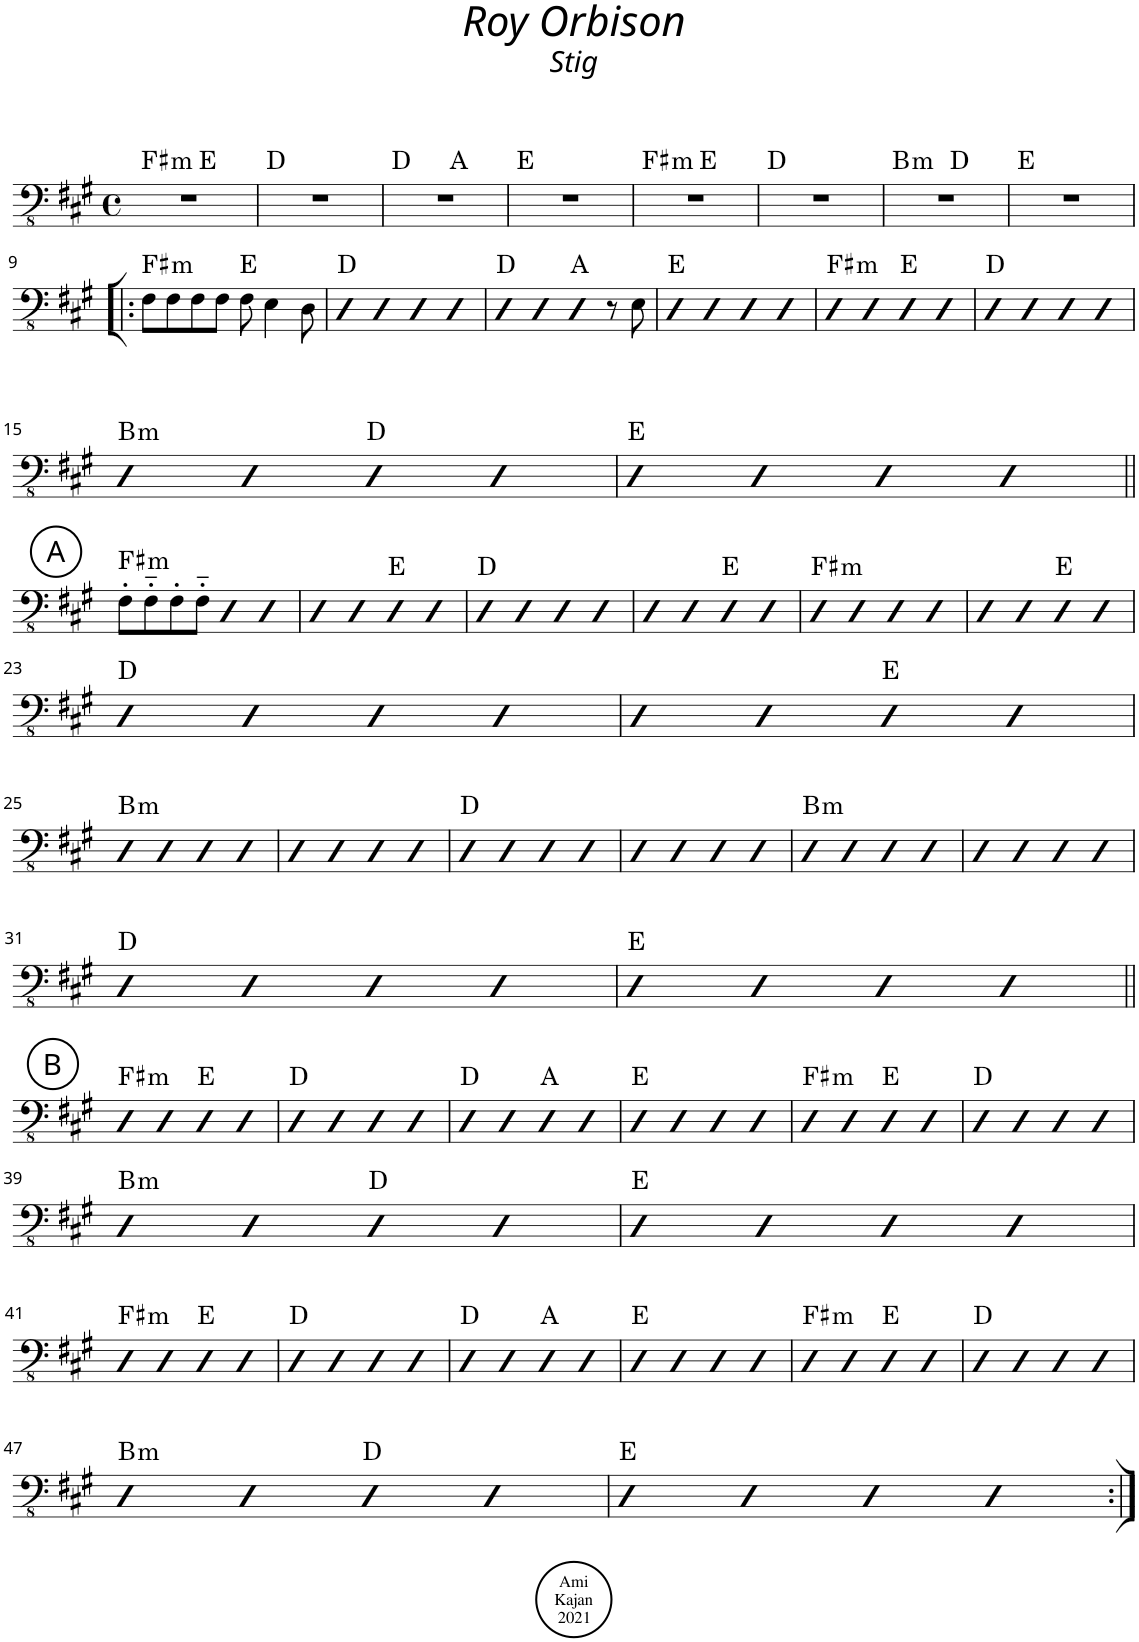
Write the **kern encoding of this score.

**kern	**harte
*part1	*part1
*staff1	*
*I"Acoustic Bass	*
*I'Bass	*
*clefFv4	*
*k[f#c#g#]	*
*M4/4	*
*met(c)	*
=1	=1
!	!LO:H:kt=m
*^	*
1r	2ryy	F#:min
.	2ryy	E:maj
*v	*v	*
=2	=2
1r	D:maj
=3	=3
*^	*
1r	2ryy	D:maj
.	2ryy	A:maj
*v	*v	*
=4	=4
1r	E:maj
=5	=5
!	!LO:H:kt=m
*^	*
1r	2ryy	F#:min
.	2ryy	E:maj
*v	*v	*
=6	=6
1r	D:maj
=7	=7
!	!LO:H:kt=m
*^	*
1r	2ryy	B:min
.	2ryy	D:maj
*v	*v	*
=8	=8
1r	E:maj
!!LO:LB:g=z
=9!|:	=9!|:
!	!LO:H:kt=m
8FF#\L	F#:min
8FF#\	.
8FF#\	.
8FF#\J	.
8FF#\	E:maj
4EE\	.
8DD\	.
=10	=10
4CC#	D:maj
4CC#	.
4CC#	.
4CC#	.
=11	=11
4CC#	D:maj
4CC#	.
4CC#	A:maj
8r	.
8EE\	.
=12	=12
4CC#	E:maj
4CC#	.
4CC#	.
4CC#	.
=13	=13
!	!LO:H:kt=m
4CC#	F#:min
4CC#	.
4CC#	E:maj
4CC#	.
=14	=14
4CC#	D:maj
4CC#	.
4CC#	.
4CC#	.
!!LO:LB:g=z
=15	=15
!	!LO:H:kt=m
4CC#	B:min
4CC#	.
4CC#	D:maj
4CC#	.
=16	=16
4CC#	E:maj
4CC#	.
4CC#	.
4CC#	.
!!LO:LB:g=z
!!LO:REH:place=s1:a:cj:enc=circle:fs=14:t=A
=17||	=17||
!	!LO:H:kt=m
8FF#'\L	F#:min
8FF#'~\	.
8FF#'\	.
8FF#'~\J	.
4CC#	.
4CC#	.
=18	=18
4CC#	.
4CC#	.
4CC#	E:maj
4CC#	.
=19	=19
4CC#	D:maj
4CC#	.
4CC#	.
4CC#	.
=20	=20
4CC#	.
4CC#	.
4CC#	E:maj
4CC#	.
=21	=21
!	!LO:H:kt=m
4CC#	F#:min
4CC#	.
4CC#	.
4CC#	.
=22	=22
4CC#	.
4CC#	.
4CC#	E:maj
4CC#	.
!!LO:LB:g=z
=23	=23
4CC#	D:maj
4CC#	.
4CC#	.
4CC#	.
=24	=24
4CC#	.
4CC#	.
4CC#	E:maj
4CC#	.
!!LO:LB:g=z
=25	=25
!	!LO:H:kt=m
4CC#	B:min
4CC#	.
4CC#	.
4CC#	.
=26	=26
4CC#	.
4CC#	.
4CC#	.
4CC#	.
=27	=27
4CC#	D:maj
4CC#	.
4CC#	.
4CC#	.
=28	=28
4CC#	.
4CC#	.
4CC#	.
4CC#	.
=29	=29
!	!LO:H:kt=m
4CC#	B:min
4CC#	.
4CC#	.
4CC#	.
=30	=30
4CC#	.
4CC#	.
4CC#	.
4CC#	.
!!LO:LB:g=z
=31	=31
4CC#	D:maj
4CC#	.
4CC#	.
4CC#	.
=32	=32
4CC#	E:maj
4CC#	.
4CC#	.
4CC#	.
!!LO:LB:g=z
!!LO:REH:place=s1:a:cj:enc=circle:fs=14:t=B
=33||	=33||
!	!LO:H:kt=m
4CC#	F#:min
4CC#	.
4CC#	E:maj
4CC#	.
=34	=34
4CC#	D:maj
4CC#	.
4CC#	.
4CC#	.
=35	=35
4CC#	D:maj
4CC#	.
4CC#	A:maj
4CC#	.
=36	=36
4CC#	E:maj
4CC#	.
4CC#	.
4CC#	.
=37	=37
!	!LO:H:kt=m
4CC#	F#:min
4CC#	.
4CC#	E:maj
4CC#	.
=38	=38
4CC#	D:maj
4CC#	.
4CC#	.
4CC#	.
!!LO:LB:g=z
=39	=39
!	!LO:H:kt=m
4CC#	B:min
4CC#	.
4CC#	D:maj
4CC#	.
=40	=40
4CC#	E:maj
4CC#	.
4CC#	.
4CC#	.
!!LO:LB:g=z
=41	=41
!	!LO:H:kt=m
4CC#	F#:min
4CC#	.
4CC#	E:maj
4CC#	.
=42	=42
4CC#	D:maj
4CC#	.
4CC#	.
4CC#	.
=43	=43
4CC#	D:maj
4CC#	.
4CC#	A:maj
4CC#	.
=44	=44
4CC#	E:maj
4CC#	.
4CC#	.
4CC#	.
=45	=45
!	!LO:H:kt=m
4CC#	F#:min
4CC#	.
4CC#	E:maj
4CC#	.
=46	=46
4CC#	D:maj
4CC#	.
4CC#	.
4CC#	.
!!LO:LB:g=z
=47	=47
!	!LO:H:kt=m
4CC#	B:min
4CC#	.
4CC#	D:maj
4CC#	.
=48	=48
4CC#	E:maj
4CC#	.
4CC#	.
4CC#	.
=:|!	=:|!
*-	*-
